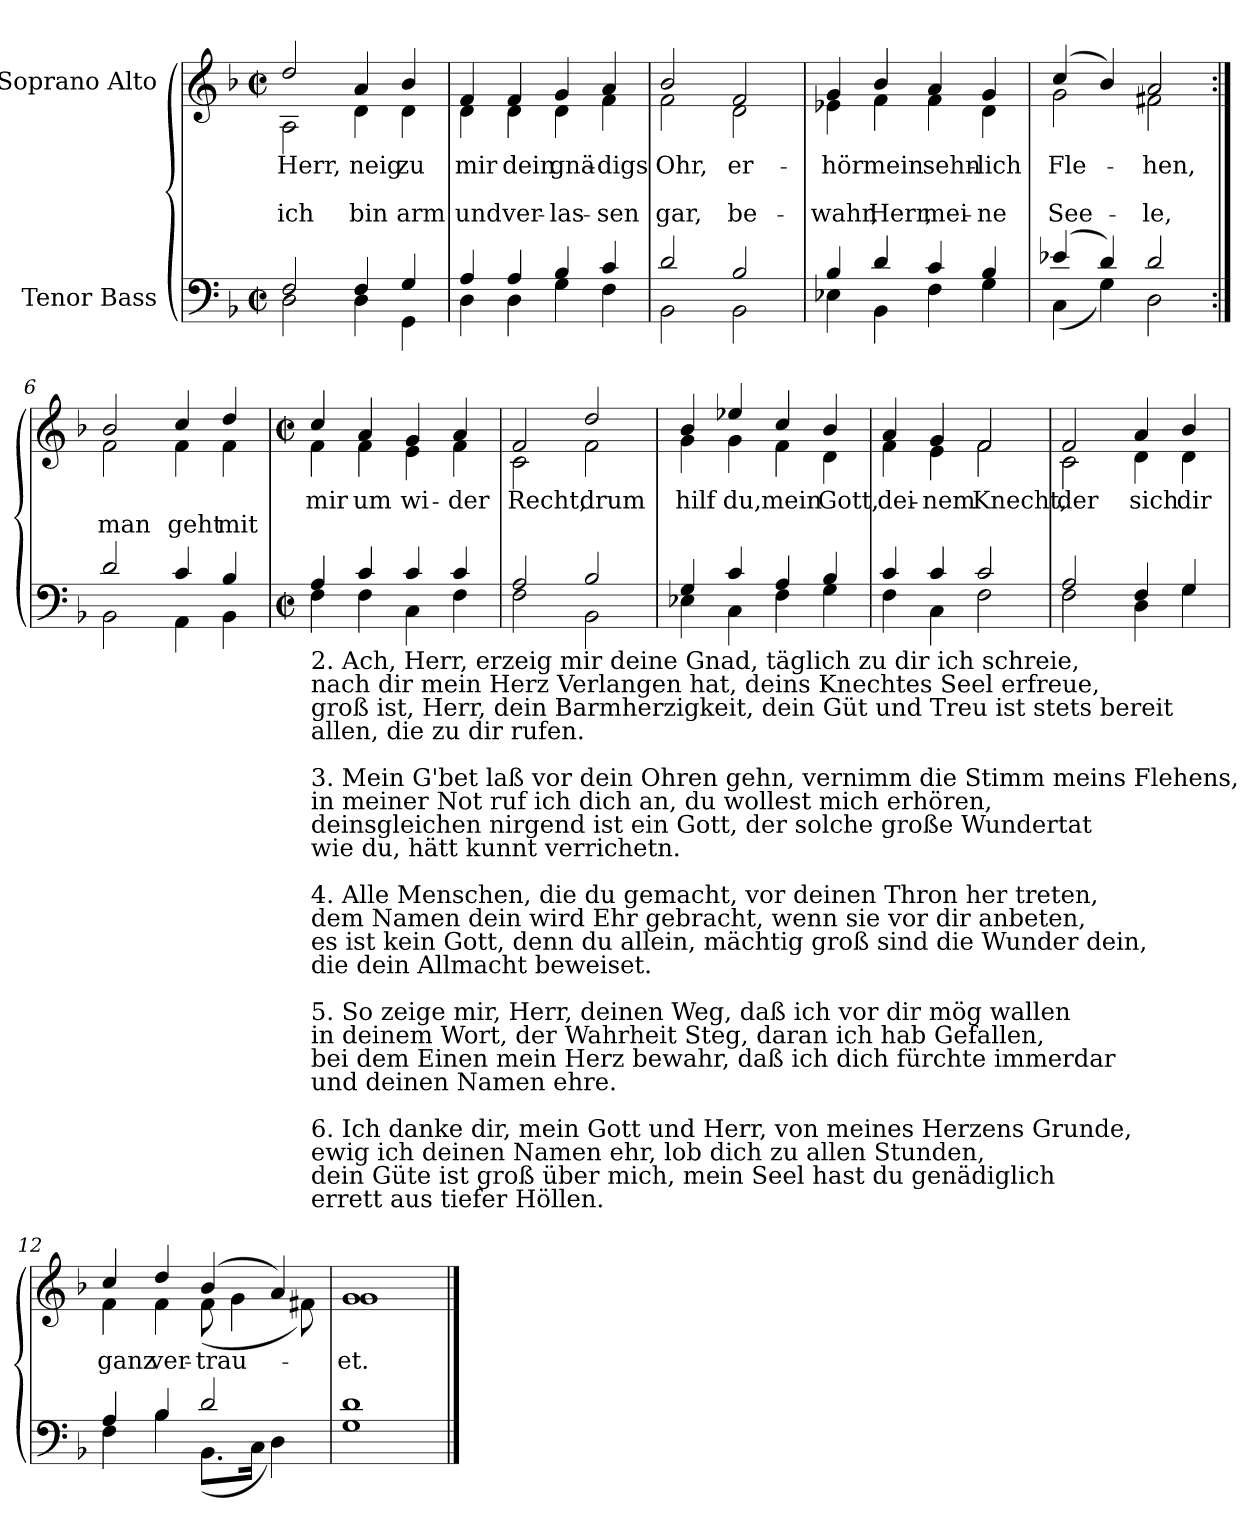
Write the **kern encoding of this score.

**kern	**kern	**text	**text	**text
*part2	*part1	*part1	*part1	*part1
*staff2	*staff1	*staff1	*staff1	*staff1
*I"Tenor Bass	*I"Soprano Alto	*	*	*
*clefF4	*clefG2	*	*	*
*k[b-]	*k[b-]	*	*	*
*F:	*F:	*	*	*
*M2/2	*M2/2	*	*	*
*met(c|)	*met(c|)	*	*	*
=1	=1	=1	=1	=1
*^	*	*	*	*
!	!	!LO:TX:a:cj:t=Cornelius Becker\n(1561-1604)	!	!	!
!	!	!LO:TX:a:cj:t=Psalm 86, SWV 183	!	!	!
!	!	!LO:TX:a:cj:t=Heinrich Schütz\n(1585-1672)	!	!	!
!	!	!	!LO:LY:b	!	!LO:LY:b
*	*	*^	*	*	*
2F/	2D\	2dd/	2A\	Herr,	.	ich
!	!	!	!	!LO:LY:b	!	!LO:LY:b
4F/	4D\	4a/	4d\	neig	.	bin
!	!	!	!	!LO:LY:b	!	!LO:LY:b
4G/	4GG\	4b-/	4d\	zu	.	arm
=2	=2	=2	=2	=2	=2	=2
!	!	!	!	!LO:LY:b	!	!LO:LY:b
4A/	4D\	4f/	4d\	mir	.	und
!	!	!	!	!LO:LY:b	!	!LO:LY:b
4A/	4D\	4f/	4d\	dein	.	ver-
!	!	!	!	!LO:LY:b	!	!LO:LY:b
4B-/	4G\	4g/	4d\	-gnä-	.	-las-
!	!	!	!	!LO:LY:b	!	!LO:LY:b
4c/	4F\	4a/	4f\	-digs	.	sen
=3	=3	=3	=3	=3	=3	=3
!	!	!	!	!LO:LY:b	!	!LO:LY:b
2d/	2BB-\	2b-/	2f\	Ohr,	.	gar,
!	!	!	!	!LO:LY:b	!	!LO:LY:b
2B-/	2BB-\	2f/	2d\	er-	.	-be-
=4	=4	=4	=4	=4	=4	=4
!	!	!	!	!LO:LY:b	!	!LO:LY:b
4B-/	4E-X\	4g/	4e-X\	-hör	.	wahr,
!	!	!	!	!LO:LY:b	!	!LO:LY:b
4d/	4BB-\	4b-/	4f\	mein	.	Herr,
!	!	!	!	!LO:LY:b	!	!LO:LY:b
4c/	4F\	4a/	4f\	sehn-	.	-mei-
!	!	!	!	!LO:LY:b	!	!LO:LY:b
4B-/	4G\	4g/	4d\	-lich	.	ne
=5	=5	=5	=5	=5	=5	=5
!	!	!	!	!LO:LY:b	!	!LO:LY:b
(>4e-X/	(4C\	(>4cc/	2g\	Fle-	.	See-
4d/)	4G\)	4b-/)	.	.	.	.
!	!	!	!	!LO:LY:b	!	!LO:LY:b
2d/	2D\	2a/	2f#X\	hen,	.	le,
=6:|!	=6:|!	=6:|!	=6:|!	=6:|!	=6:|!	=6:|!
!	!	!	!	!	!LO:LY:b	!
2d/	2BB-\	2b-/	2f\	.	man	.
!	!	!	!	!	!LO:LY:b	!
4c/	4AA\	4cc/	4f\	.	geht	.
!	!	!	!	!	!LO:LY:b	!
4B-/	4BB-\	4dd/	4f\	.	mit	.
!!LO:LB:g=z	!!
=7	=7	=7	=7	=7	=7	=7
*M2/2	*	*M2/2	*	*	*	*
*met(c|)	*	*met(c|)	*	*	*	*
!LO:TX:b:t=2. Ach, Herr, erzeig mir deine Gnad, täglich zu dir ich schreie,\nnach dir mein Herz Verlangen hat, deins Knechtes Seel erfreue,\ngroß ist, Herr, dein Barmherzigkeit, dein Güt und Treu ist stets bereit\nallen, die zu dir rufen.\n\n3. Mein G'bet laß vor dein Ohren gehn, vernimm die Stimm meins Flehens,\nin meiner Not ruf ich dich an, du wollest mich erhören,\ndeinsgleichen nirgend ist ein Gott, der solche große Wundertat\nwie du, hätt kunnt verrichetn.\n\n4. Alle Menschen, die du gemacht, vor deinen Thron her treten,\ndem Namen dein wird Ehr gebracht, wenn sie vor dir anbeten,\nes ist kein Gott, denn du allein, mächtig groß sind die Wunder dein,\ndie dein Allmacht beweiset.\n\n5. So zeige mir, Herr, deinen Weg, daß ich vor dir mög wallen\nin deinem Wort, der Wahrheit Steg, daran ich hab Gefallen,\nbei dem Einen mein Herz bewahr, daß ich dich fürchte immerdar\nund deinen Namen ehre.\n\n6. Ich danke dir, mein Gott und Herr, von meines Herzens Grunde,\newig ich deinen Namen ehr, lob dich zu allen Stunden,\ndein Güte ist groß über mich, mein Seel hast du genädiglich\nerrett aus tiefer Höllen.	!	!	!	!	!	!
!	!	!	!	!LO:LY:b	!	!
4A/	4F\	4cc/	4f\	mir	.	.
!	!	!	!	!LO:LY:b	!	!
4c/	4F\	4a/	4f\	um	.	.
!	!	!	!	!LO:LY:b	!	!
4c/	4C\	4g/	4e\	wi-	.	.
!	!	!	!	!LO:LY:b	!	!
4c/	4F\	4a/	4f\	-der	.	.
=8	=8	=8	=8	=8	=8	=8
!	!	!	!	!LO:LY:b	!	!
2A/	2F\	2f/	2c\	Recht,	.	.
!	!	!	!	!LO:LY:b	!	!
2B-/	2BB-\	2dd/	2f\	drum	.	.
=9	=9	=9	=9	=9	=9	=9
!	!	!	!	!LO:LY:b	!	!
4G/	4E-X\	4b-/	4g\	hilf	.	.
!	!	!	!	!LO:LY:b	!	!
4c/	4C\	4ee-X/	4g\	du,	.	.
!	!	!	!	!LO:LY:b	!	!
4A/	4F\	4cc/	4f\	mein	.	.
!	!	!	!	!LO:LY:b	!	!
4B-/	4G\	4b-/	4d\	Gott,	.	.
=10	=10	=10	=10	=10	=10	=10
!	!	!	!	!LO:LY:b	!	!
4c/	4F\	4a/	4f\	dei-	.	.
!	!	!	!	!LO:LY:b	!	!
4c/	4C\	4g/	4e\	-nem	.	.
!	!	!	!	!LO:LY:b	!	!
2c/	2F\	2f/	2f\	Knecht,	.	.
=11	=11	=11	=11	=11	=11	=11
!	!	!	!	!LO:LY:b	!	!
2A/	2F\	2f/	2c\	der	.	.
!	!	!	!	!LO:LY:b	!	!
4F/	4D\	4a/	4d\	sich	.	.
!	!	!	!	!LO:LY:b	!	!
4G/	4G\	4b-/	4d\	dir	.	.
=12	=12	=12	=12	=12	=12	=12
!	!	!	!	!LO:LY:b	!	!
4A/	4F\	4cc/	4f\	ganz	.	.
!	!	!	!	!LO:LY:b	!	!
4B-/	4B-\	4dd/	4f\	ver-	.	.
!	!	!	!	!LO:LY:b	!	!
2d/	(<8.BB-\L	(>4b-/	(<8f\	-trau-	.	.
.	.	.	4g\	.	.	.
.	16C\J	.	.	.	.	.
.	4D\)	4a/)	.	.	.	.
.	.	.	8f#X\)	.	.	.
=13	=13	=13	=13	=13	=13	=13
!	!	!	!	!LO:LY:b	!	!
1d/	1G\	1g/	1g\	et.	.	.
*v	*v	*	*	*	*	*
*	*v	*v	*	*	*
==	==	==	==	==
*-	*-	*-	*-	*-
